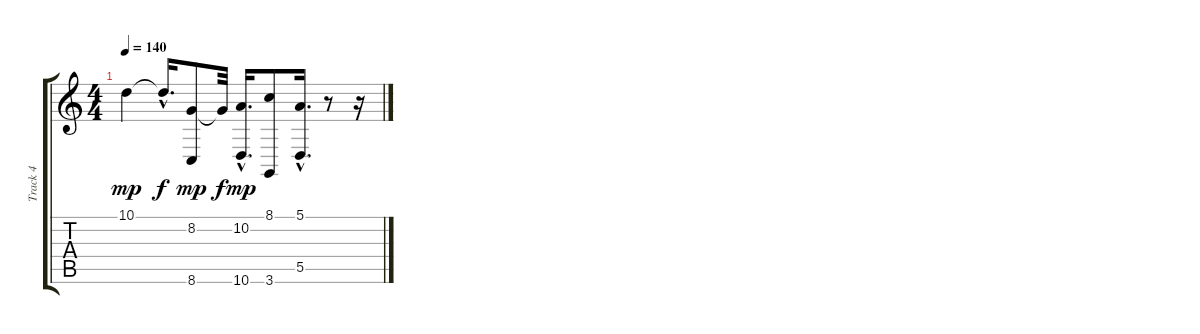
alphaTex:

\track ("Track 4" "Track 4") {instrument stringensemble1}
\staff {score tabs}
\tuning (E4 B3 G3 D3 A2 E2) {hide}
\ts (4 4)
\tempo 140
\clef g2
\ks c
10.1.4{dy mp} 10.1{hac t}.16{d dy f} (8.2 8.6).8{dy mp} 8.2{t}.32{dy f} (10.2{hac} 10.6).16{d dy mp} (8.1 3.6).8 (5.1 5.5{hac}).16{d} r.8 r.16
